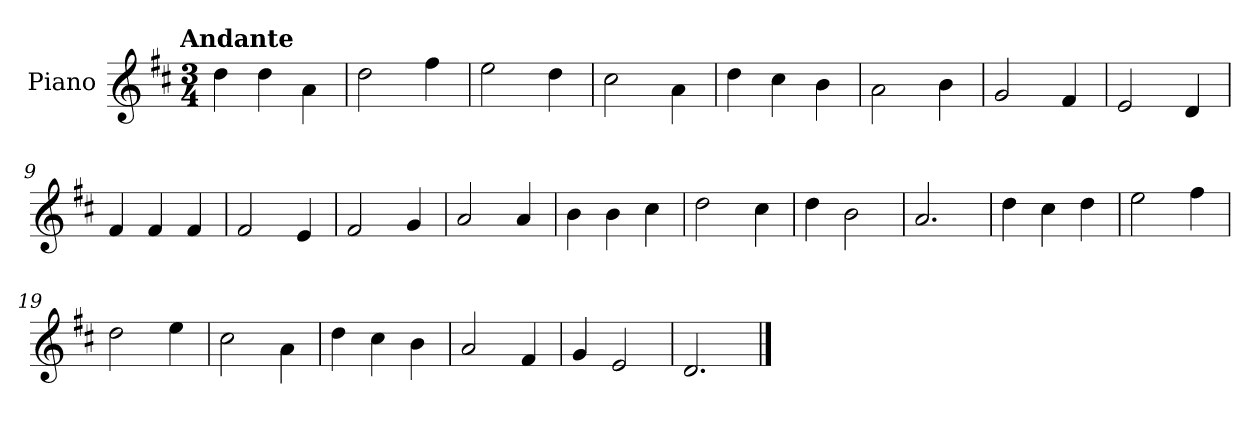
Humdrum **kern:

**kern
*part1
*staff1
*I"Piano
*I'Pno.
*clefG2
*k[f#c#]
!!LO:TX:omd:t=Andante
*M3/4
*MM92
=1
4dd\
4dd\
4a\
=2
2dd\
4ff#\
=3
2ee\
4dd\
=4
2cc#\
4a\
=5
4dd\
4cc#\
4b\
=6
2a\
4b\
!!LO:LB:g=z
=7
2g/
4f#/
=8
2e/
4d/
=9
4f#/
4f#/
4f#/
=10
2f#/
4e/
=11
2f#/
4g/
=12
2a/
4a/
=13
4b\
4b\
4cc#\
=14
2dd\
4cc#\
=15
4dd\
2b\
=16
2.a/
!!LO:LB:g=z
=17
4dd\
4cc#\
4dd\
=18
2ee\
4ff#\
=19
2dd\
4ee\
=20
2cc#\
4a\
=21
4dd\
4cc#\
4b\
=22
2a/
4f#/
=23
4g/
2e/
=24
2.d/
==
*-
